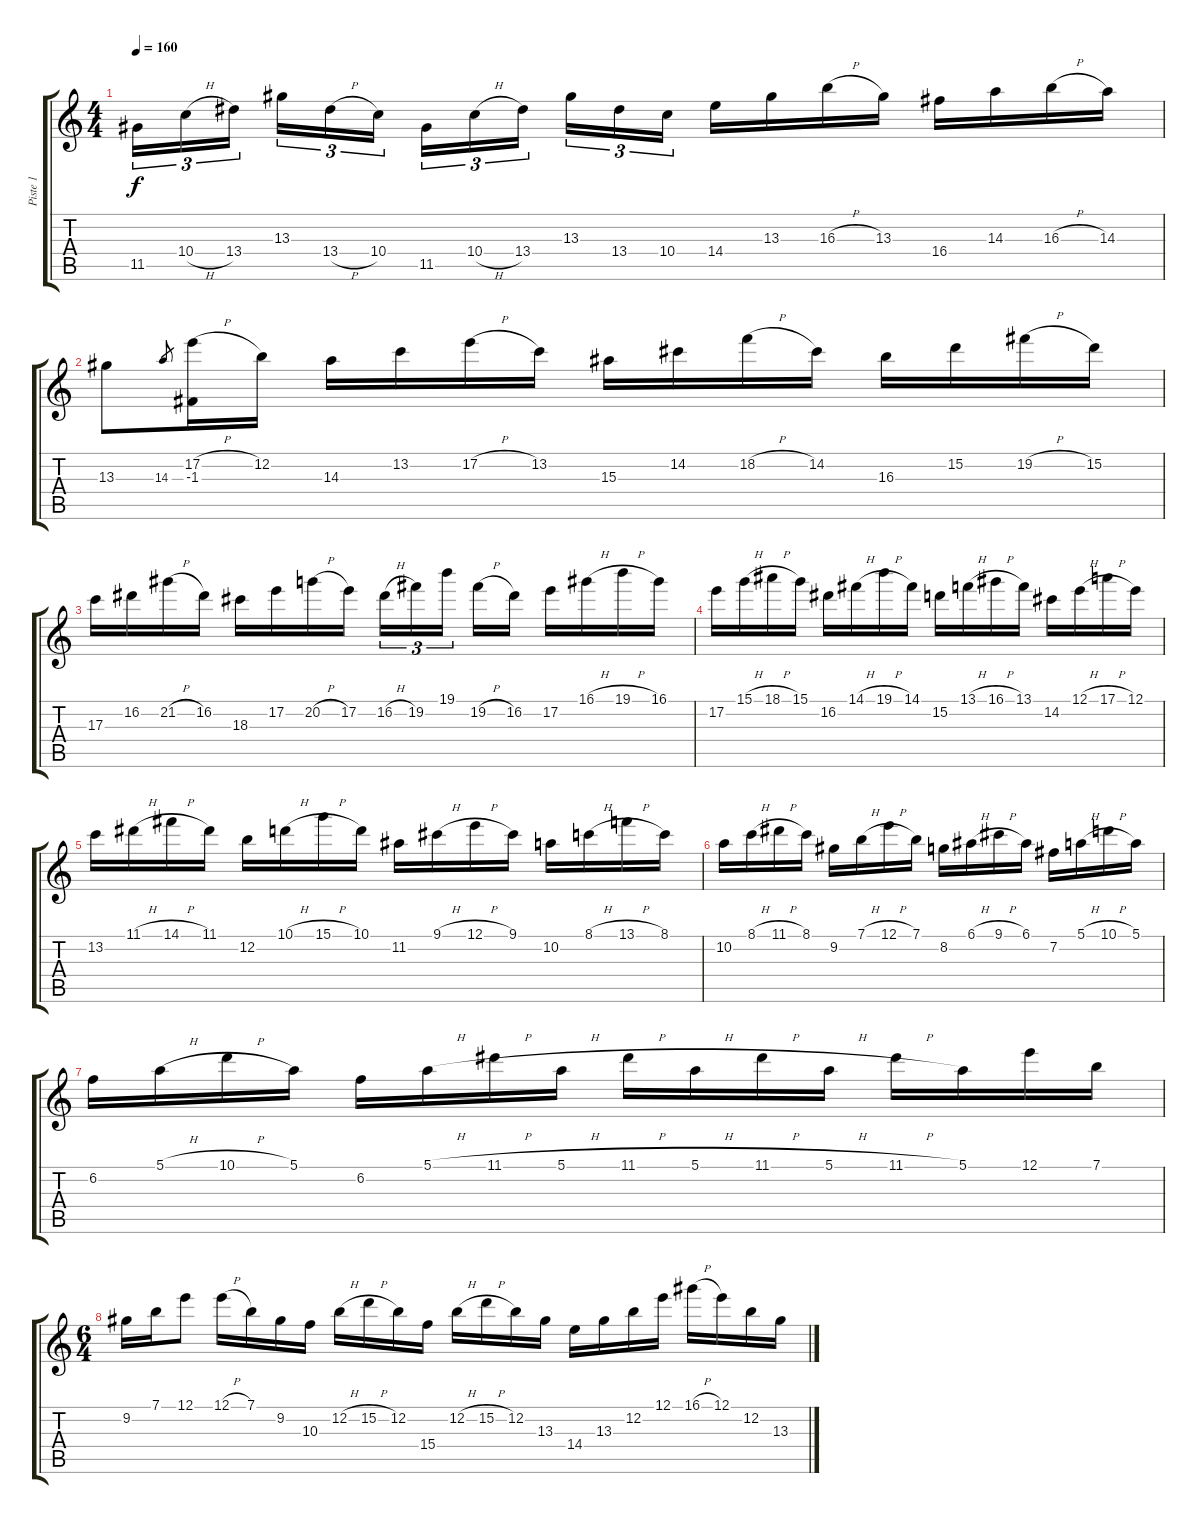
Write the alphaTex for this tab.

\track ("Piste 1" "Piste 1") {instrument distortionguitar}
\staff {score tabs}
\tuning (E4 B3 G3 D3 A2 E2) {hide}
\ts (4 4)
\tempo 160
\clef g2
\ks c
11.5.16{tu (3 2) dy f} 10.4{h}.16{tu (3 2)} 13.4.16{tu (3 2)} 13.3.16{tu (3 2)} 13.4{h}.16{tu (3 2)} 10.4.16{tu (3 2)} 11.5.16{tu (3 2)} 10.4{h}.16{tu (3 2)} 13.4.16{tu (3 2)} 13.3.16{tu (3 2)} 13.4.16{tu (3 2)} 10.4.16{tu (3 2)} 14.4.16 13.3.16 16.3{h}.16 13.3.16 16.4.16 14.3.16 16.3{h}.16 14.3.16 |
13.3.8 14.3.8{gr} (17.2{h} -1.3).16 12.2.16 14.3.16 13.2.16 17.2{h}.16 13.2.16 15.3.16 14.2.16 18.2{h}.16 14.2.16 16.3.16 15.2.16 19.2{h}.16 15.2.16 |
17.3.16 16.2.16 21.2{h}.16 16.2.16 18.3.16 17.2.16 20.2{h}.16 17.2.16 16.2{h}.16{tu (3 2)} 19.2.16{tu (3 2)} 19.1.16{tu (3 2)} 19.2{h}.16 16.2.16 17.2.16 16.1{h}.16 19.1{h}.16 16.1.16 |
17.2.16 15.1{h}.16 18.1{h}.16 15.1.16 16.2.16 14.1{h}.16 19.1{h}.16 14.1.16 15.2.16 13.1{h}.16 16.1{h}.16 13.1.16 14.2.16 12.1{h}.16 17.1{h}.16 12.1.16 |
13.2.16 11.1{h}.16 14.1{h}.16 11.1.16 12.2.16 10.1{h}.16 15.1{h}.16 10.1.16 11.2.16 9.1{h}.16 12.1{h}.16 9.1.16 10.2.16 8.1{h}.16 13.1{h}.16 8.1.16 |
10.2.16 8.1{h}.16 11.1{h}.16 8.1.16 9.2.16 7.1{h}.16 12.1{h}.16 7.1.16 8.2.16 6.1{h}.16 9.1{h}.16 6.1.16 7.2.16 5.1{h}.16 10.1{h}.16 5.1.16 |
6.2.16 5.1{h}.16 10.1{h}.16 5.1.16 6.2.16 5.1{h}.16 11.1{h}.16 5.1{h}.16 11.1{h}.16 5.1{h}.16 11.1{h}.16 5.1{h}.16 11.1{h}.16 5.1.16 12.1.16 7.1.16 |
\ts (6 4)
9.2.16 7.1.16 12.1.8 12.1{h}.16 7.1.16 9.2.16 10.3.16 12.2{h}.16 15.2{h}.16 12.2.16 15.4.16 12.2{h}.16 15.2{h}.16 12.2.16 13.3.16 14.4.16 13.3.16 12.2.16 12.1.16 16.1{h}.16 12.1.16 12.2.16 13.3.16
